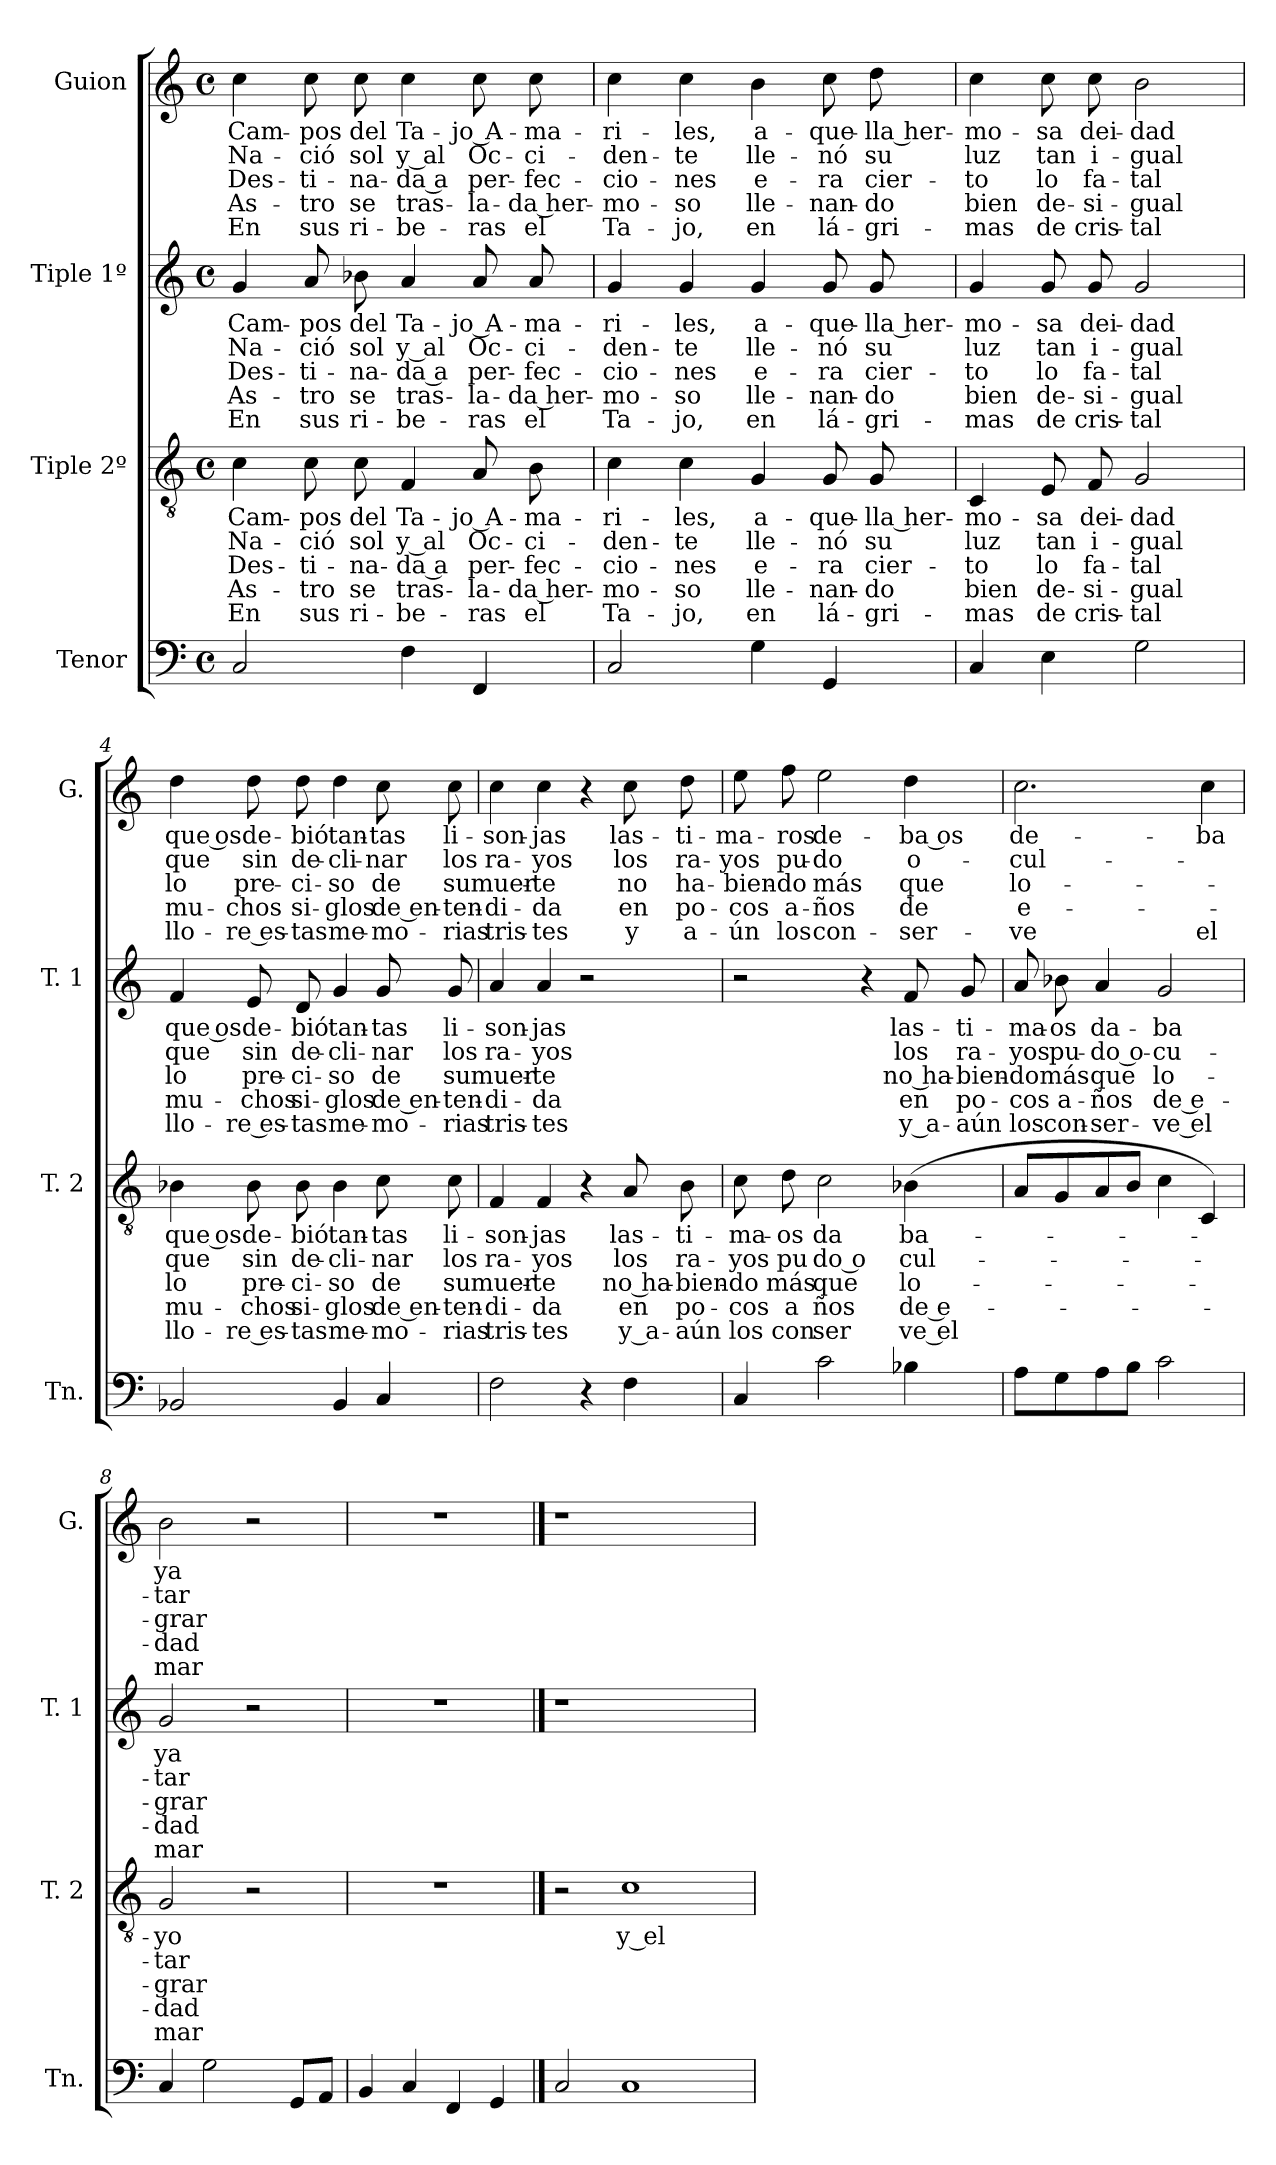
**kern	**kern	**text	**text	**text	**text	**text	**kern	**text	**text	**text	**text	**text	**kern	**text	**text	**text	**text	**text
*part4	*part3	*part3	*part3	*part3	*part3	*part3	*part2	*part2	*part2	*part2	*part2	*part2	*part1	*part1	*part1	*part1	*part1	*part1
*staff4	*staff3	*staff3	*staff3	*staff3	*staff3	*staff3	*staff2	*staff2	*staff2	*staff2	*staff2	*staff2	*staff1	*staff1	*staff1	*staff1	*staff1	*staff1
*I"Tenor	*I"Tiple 2º	*	*	*	*	*	*I"Tiple 1º	*	*	*	*	*	*I"Guion	*	*	*	*	*
*I'Tn.	*I'T. 2	*	*	*	*	*	*I'T. 1	*	*	*	*	*	*I'G.	*	*	*	*	*
*clefF4	*clefGv2	*	*	*	*	*	*clefG2	*	*	*	*	*	*clefG2	*	*	*	*	*
*M4/4	*M4/4	*	*	*	*	*	*M4/4	*	*	*	*	*	*M4/4	*	*	*	*	*
*met(c)	*met(c)	*	*	*	*	*	*met(c)	*	*	*	*	*	*met(c)	*	*	*	*	*
=1	=1	=1	=1	=1	=1	=1	=1	=1	=1	=1	=1	=1	=1	=1	=1	=1	=1	=1
2C	4c	Cam-	Na-	Des-	As-	En	4g	Cam-	Na-	Des-	As-	En	4cc	Cam-	Na-	Des-	As-	En
.	8c	-pos	-ció	-ti-	-tro	sus	8a	-pos	-ció	-ti-	-tro	sus	8cc	-pos	-ció	-ti-	-tro	sus
.	8c	del	sol	-na-	se	ri-	8b-X	del	sol	-na-	se	ri-	8cc	del	sol	-na-	se	ri-
4F	4F	Ta-	y al	-da a	tras-	-be-	4a	Ta-	y al	-da a	tras-	-be-	4cc	Ta-	y al	-da a	tras-	-be-
4FF	8A	jo A-	Oc-	per-	-la-	-ras	8a	jo A-	Oc-	per-	-la-	-ras	8cc	jo A-	Oc-	per-	-la-	-ras
.	8B	-ma-	-ci-	-fec-	da her-	el	8a	-ma-	-ci-	-fec-	da her-	el	8cc	-ma-	-ci-	-fec-	da her-	el
=2	=2	=2	=2	=2	=2	=2	=2	=2	=2	=2	=2	=2	=2	=2	=2	=2	=2	=2
2C	4c	-ri-	-den-	-cio-	-mo-	Ta-	4g	-ri-	-den-	-cio-	-mo-	Ta-	4cc	-ri-	-den-	-cio-	-mo-	Ta-
.	4c	-les,	-te	-nes	-so	-jo,	4g	-les,	-te	-nes	-so	-jo,	4cc	-les,	-te	-nes	-so	-jo,
4G	4G	a-	lle-	e-	lle-	en	4g	a-	lle-	e-	lle-	en	4b	a-	lle-	e-	lle-	en
4GG	8G	-que-	-nó	-ra	-nan-	lá-	8g	-que-	-nó	-ra	-nan-	lá-	8cc	-que-	-nó	-ra	-nan-	lá-
.	8G	lla her-	su	cier-	-do	-gri-	8g	lla her-	su	cier-	-do	-gri-	8dd	lla her-	su	cier-	-do	-gri-
=3	=3	=3	=3	=3	=3	=3	=3	=3	=3	=3	=3	=3	=3	=3	=3	=3	=3	=3
4C	4C	-mo-	luz	-to	bien	-mas	4g	-mo-	luz	-to	bien	-mas	4cc	-mo-	luz	-to	bien	-mas
4E	8E	-sa	tan	lo	de-	de	8g	-sa	tan	lo	de-	de	8cc	-sa	tan	lo	de-	de
.	8F	dei-	i-	fa-	-si-	cris-	8g	dei-	i-	fa-	-si-	cris-	8cc	dei-	i-	fa-	-si-	cris-
2G	2G	-dad	-gual	-tal	-gual	-tal	2g	-dad	-gual	-tal	-gual	-tal	2b	-dad	-gual	-tal	-gual	-tal
=4	=4	=4	=4	=4	=4	=4	=4	=4	=4	=4	=4	=4	=4	=4	=4	=4	=4	=4
2BB-X	4B-X	que os	que	lo	mu-	llo-	4f	que os	que	lo	mu-	llo-	4dd	que os	que	lo	mu-	llo-
.	8B-	de-	sin	pre-	-chos	re es-	8e	de-	sin	pre-	-chos	re es-	8dd	de-	sin	pre-	-chos	re es-
.	8B-	-bió	de-	-ci-	si-	-tas	8d	-bió	de-	-ci-	si-	-tas	8dd	-bió	de-	-ci-	si-	-tas
4BB-	4B-	tan-	-cli-	-so	-glos	me-	4g	tan-	-cli-	-so	-glos	me-	4dd	tan-	-cli-	-so	-glos	me-
4C	8c	-tas	-nar	de	de en-	-mo-	8g	-tas	-nar	de	de en-	-mo-	8cc	-tas	-nar	de	de en-	-mo-
.	8c	li-	los	su	-ten-	-rias	8g	li-	los	su	-ten-	-rias	8cc	li-	los	su	-ten-	-rias
=5	=5	=5	=5	=5	=5	=5	=5	=5	=5	=5	=5	=5	=5	=5	=5	=5	=5	=5
2F	4F	-son-	ra-	muer-	-di-	tris-	4a	-son-	ra-	muer-	-di-	tris-	4cc	-son-	ra-	muer-	-di-	tris-
.	4F	-jas	-yos	-te	-da	-tes	4a	-jas	-yos	-te	-da	-tes	4cc	-jas	-yos	-te	-da	-tes
4r	4r	.	.	.	.	.	2r	.	.	.	.	.	4r	.	.	.	.	.
4F	8A	las-	los	no ha-	en	y a-	.	.	.	.	.	.	8cc	las-	los	no	en	y
.	8B	-ti-	ra-	-bien-	po-	-aún	.	.	.	.	.	.	8dd	-ti-	ra-	ha-	po-	a-
=6	=6	=6	=6	=6	=6	=6	=6	=6	=6	=6	=6	=6	=6	=6	=6	=6	=6	=6
4C	8c	-ma-	-yos	-do	-cos	los	2r	.	.	.	.	.	8ee	-ma-	-yos	-bien-	-cos	-ún
.	8d	-os	pu	más	a	con	.	.	.	.	.	.	8ff	-ros	pu-	-do	a-	los
2c	2c	da	-do o	que	-ños	-ser	.	.	.	.	.	.	2ee	de-	-do	más	-ños	con-
.	.	.	.	.	.	.	4r	.	.	.	.	.	.	.	.	.	.	.
4B-X	(4B-X	-ba-	-cul-	lo-	de e-	-ve el	8f	las-	los	no ha-	en	y a-	4dd	-ba os	o-	que	de	-ser-
.	.	.	.	.	.	.	8g	-ti-	ra-	-bien-	po-	-aún	.	.	.	.	.	.
=7	=7	=7	=7	=7	=7	=7	=7	=7	=7	=7	=7	=7	=7	=7	=7	=7	=7	=7
8AL	8AL	.	.	.	.	.	8a	-ma-	-yos	-do	-cos	los	2.cc	de-	-cul-	lo-	e-	-ve
8G	8G	.	.	.	.	.	8b-X	-os	pu-	más	a-	con-	.	.	.	.	.	.
8A	8A	.	.	.	.	.	4a	da-	do o -	que	-ños	-ser-	.	.	.	.	.	.
8BJ	8BJ	.	.	.	.	.	.	.	.	.	.	.	.	.	.	.	.	.
2c	4c	.	.	.	.	.	2g	-ba	-cu-	lo-	de e-	-ve el	.	.	.	.	.	.
.	4C)	.	.	.	.	.	.	.	.	.	.	.	4cc	-ba	.	.	.	el
=8	=8	=8	=8	=8	=8	=8	=8	=8	=8	=8	=8	=8	=8	=8	=8	=8	=8	=8
4C	2G	-yo	-tar	-grar	-dad	mar	2g	ya	-tar	-grar	-dad	mar	2b	ya	-tar	-grar	-dad	mar
2G	.	.	.	.	.	.	.	.	.	.	.	.	.	.	.	.	.	.
.	2r	.	.	.	.	.	2r	.	.	.	.	.	2r	.	.	.	.	.
8GGL	.	.	.	.	.	.	.	.	.	.	.	.	.	.	.	.	.	.
8AAJ	.	.	.	.	.	.	.	.	.	.	.	.	.	.	.	.	.	.
=9	=9	=9	=9	=9	=9	=9	=9	=9	=9	=9	=9	=9	=9	=9	=9	=9	=9	=9
4BB	1r	.	.	.	.	.	1r	.	.	.	.	.	1r	.	.	.	.	.
4C	.	.	.	.	.	.	.	.	.	.	.	.	.	.	.	.	.	.
4FF	.	.	.	.	.	.	.	.	.	.	.	.	.	.	.	.	.	.
4GG	.	.	.	.	.	.	.	.	.	.	.	.	.	.	.	.	.	.
!!LO:LB:g=z
==10	==10	==10	==10	==10	==10	==10	==10	==10	==10	==10	==10	==10	==10	==10	==10	==10	==10	==10
2C	2r	.	.	.	.	.	1r	.	.	.	.	.	1r	.	.	.	.	.
1C	1c	y el	.	.	.	.	.	.	.	.	.	.	.	.	.	.	.	.
.	.	.	.	.	.	.	2ryy	.	.	.	.	.	2ryy	.	.	.	.	.
=	=	=	=	=	=	=	=	=	=	=	=	=	=	=	=	=	=	=
*-	*-	*-	*-	*-	*-	*-	*-	*-	*-	*-	*-	*-	*-	*-	*-	*-	*-	*-
